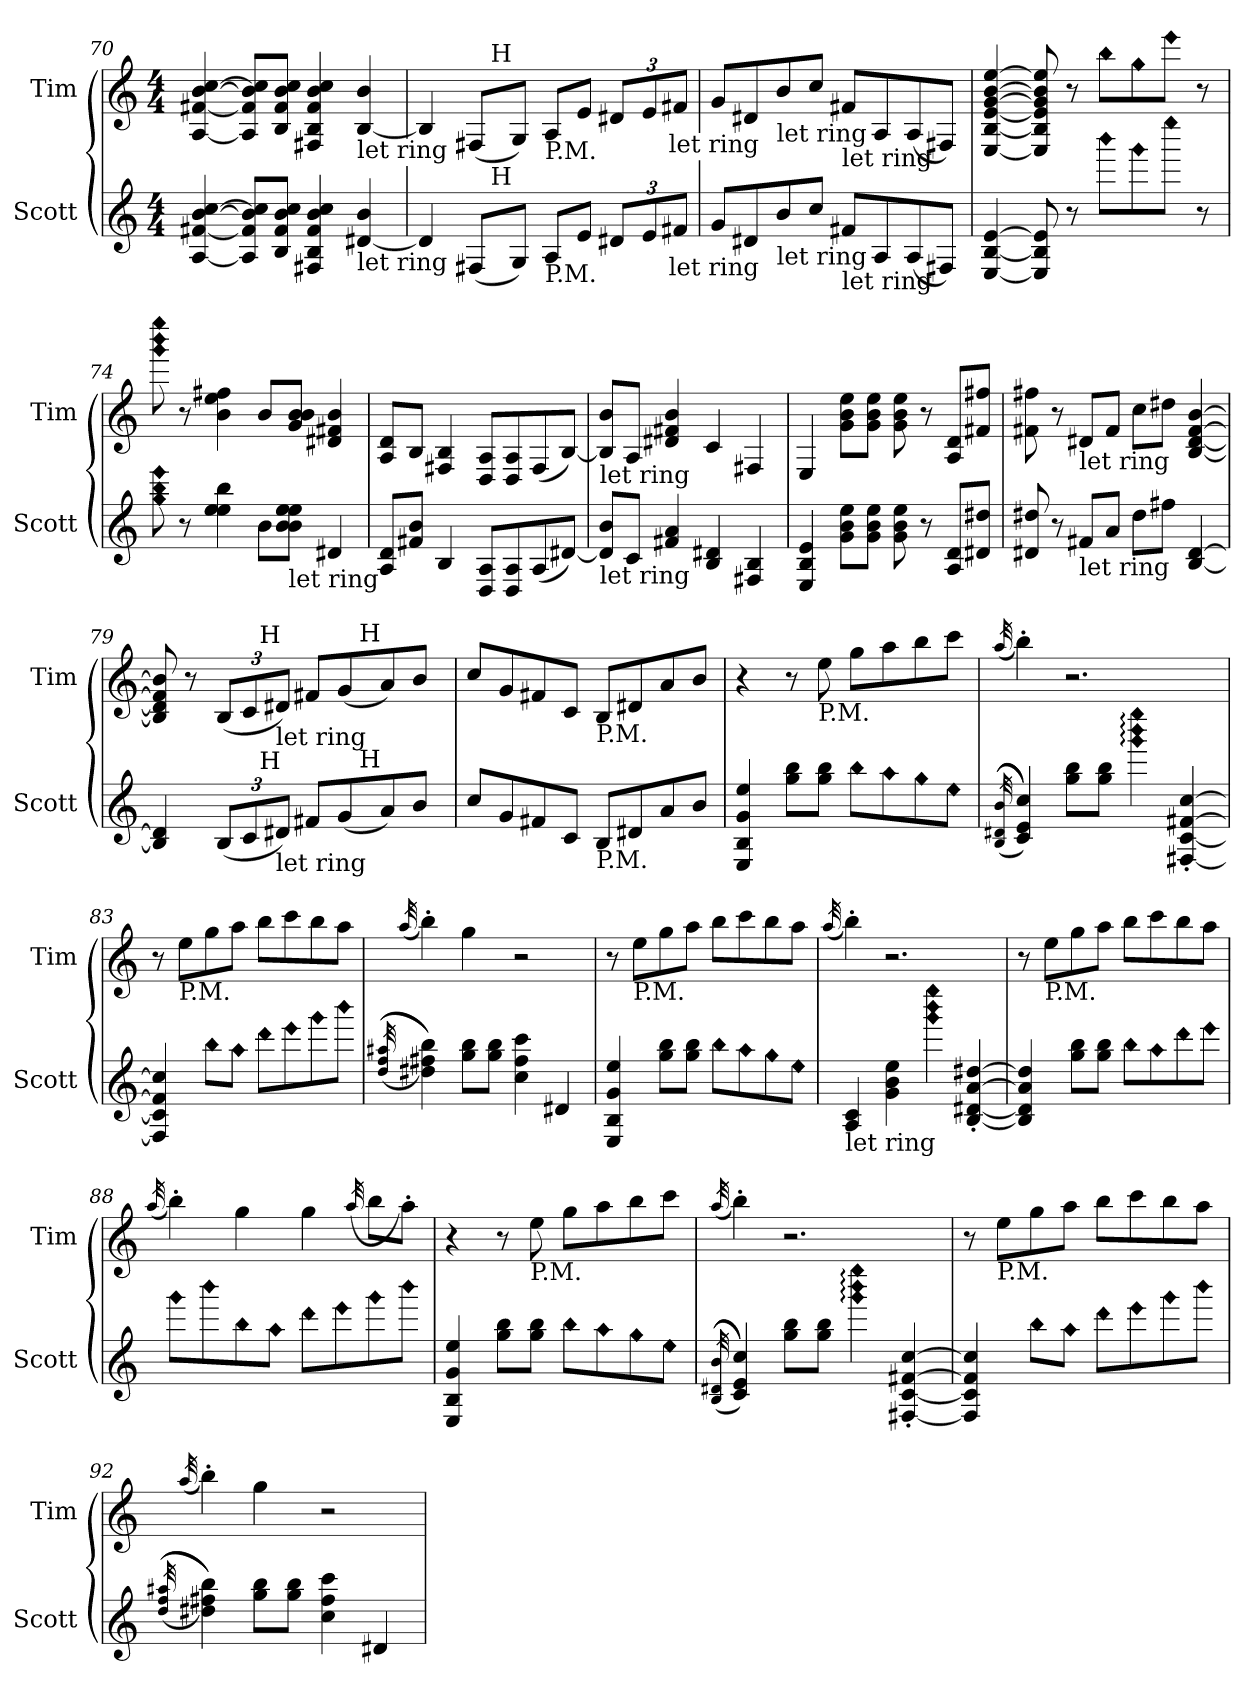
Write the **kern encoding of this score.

**kern	**kern
*part2	*part1
*staff2	*staff1
*I"Scott	*I"Tim
*I'Scott	*I'Tim
*clefG2	*clefG2
*ITrd7c12	*ITrd7c12
*k[]	*k[]
*M4/4	*M4/4
=70	=70
[4AA/ [4F#X/ [4B/ [4c/	[4AA/ [4F#X/ [4B/ [4c/
8AA/] 8F#/] 8B/] 8c/]L	8AA/] 8F#/] 8B/] 8c/]L
8BB/ 8F#/ 8B/ 8c/J	8BB/ 8F#/ 8B/ 8c/J
4FF#X/ 4BB/ 4F#/ 4B/ 4c/	4FF#X/ 4BB/ 4F#/ 4B/ 4c/
!	!LO:TX:b:t=let ring
!LO:TX:b:t=let ring	!
[4D#X/ 4B/	[4BB/ 4B/
!!LO:LB:g=z
=71	=71
*^	*^
4D#/]	4ryy	4BB/]	4ryy
(<8FF#X/L	16ryy	(<8FF#X/L	16ryy
!	!	!	!LO:TX:a:t=H
!	!LO:TX:a:t=H	!	!
.	2ryy	.	2ryy
8GG/J)	.	8GG/J)	.
!	!	!LO:TX:b:t=P.M.	!
!LO:TX:b:t=P.M.	!	!	!
8AA/L	.	8AA/L	.
8E/J	.	8E/J	.
*Xbrackettup	*	*Xbrackettup	*
12D#X/L	.	12D#X/L	.
.	8.ryy	.	8.ryy
12E/	.	12E/	.
!	!	!LO:TX:b:t=let ring	!
!LO:TX:b:t=let ring	!	!	!
12F#X/J	.	12F#X/J	.
*v	*v	*	*
*	*v	*v
=72	=72
8G/L	8G/L
8D#X/	8D#X/
!	!LO:TX:b:t=let ring
!LO:TX:b:t=let ring	!
8B/	8B/
8c/J	8c/J
!	!LO:TX:b:t=let ring
!LO:TX:b:t=let ring	!
8F#X/L	8F#X/L
8AA/	8AA/
(<8AA/	(<8AA/
8FF#X/J)	8FF#X/J)
=73	=73
[4EE/ [4BB/ [4E/	[4EE/ [4BB/ [4E/ [4G/ [4B/ [4e/
8EE/] 8BB/] 8E/]	8EE/] 8BB/] 8E/] 8G/] 8B/] 8e/]
8r	8r
!LO:N:head=diamond	!LO:N:head=diamond
8bb\L	8b\L
!LO:N:head=diamond	!LO:N:head=diamond
8gg\	8g\
!LO:N:head=diamond	!LO:N:head=diamond
8eee\J	8ee\J
8r	8r
=74	=74
!LO:N:n=1:head=diamond	!
!LO:N:n=2:head=diamond	!
!LO:N:n=3:head=diamond	!LO:N:n=1:head=diamond
!	!LO:N:n=2:head=diamond
!	!LO:N:n=3:head=diamond
8g\ 8b\ 8ee\	8gg\ 8bb\ 8eee\
8r	8r
4e\ 4e\ 4b\	4B\ 4e\ 4f#X\
8B\L	8B/L
!LO:TX:b:t=let ring	!
8B\ 8B\ 8e\ 8e\J	8G/ 8B/ 8B/J
4D#X/	4D#X/ 4F#X/ 4B/
!!LO:LB:g=z
=75	=75
8AA/ 8D/L	8AA/ 8D/L
8F#X/ 8B/J	8BB/J
4BB/	4FF#X/ 4BB/
8DD/ 8AA/L	8DD/ 8AA/L
8DD/ 8AA/	8DD/ 8AA/
(<8AA/	(<8FF#/
[8D#X/J)	[8BB/J)
=76	=76
!	!LO:TX:b:t=let ring
!LO:TX:b:t=let ring	!
8D#/] 8B/L	8BB/] 8B/L
8C/J	8AA/J
4F#X/ 4A/	4D#X/ 4F#X/ 4B/
4BB/ 4D#X/	4C/
4FF#X/ 4BB/	4FF#X/
=77	=77
4EE/ 4BB/ 4E/	4EE/
8G\ 8B\ 8e\L	8G\ 8B\ 8e\L
8G\ 8B\ 8e\J	8G\ 8B\ 8e\J
8G\ 8B\ 8e\	8G\ 8B\ 8e\
8r	8r
8AA/ 8D/L	8AA/ 8D/L
8D#X/ 8d#X/J	8F#X/ 8f#X/J
=78	=78
8D#X/ 8d#X/	8F#X\ 8f#X\
8r	8r
!	!LO:TX:b:t=let ring
!LO:TX:b:t=let ring	!
8F#X/L	8D#X/L
8A/J	8F#/J
8d#\L	8c\L
8f#X\J	8d#X\J
[4BB/ [4D#/	[4BB/ [4D#/ [4F#/ [4B/
!!LO:LB:g=z
=79	=79
*^	*^
*	*^	*	*^
4BB/] 4D#/]	4.ryy	2ryy	8BB/] 8D#/] 8F#/] 8B/]	4.ryy	2ryy
.	.	.	8r	.	.
(<12BB/L	.	.	(<12BB/L	.	.
12C/	.	.	12C/	.	.
!	!	!	!	!LO:TX:a:t=H	!
!	!LO:TX:a:t=H	!	!	!	!
.	2ryy	.	.	2ryy	.
!	!	!	!LO:TX:b:t=let ring	!	!
!LO:TX:b:t=let ring	!	!	!	!	!
12D#X/J)	.	.	12D#X/J)	.	.
8F#X/L	.	8.ryy	8F#X/L	.	8.ryy
(<8G/	.	.	(<8G/	.	.
!	!	!	!	!	!LO:TX:a:t=H
!	!	!LO:TX:a:t=H	!	!	!
.	.	4ryy	.	.	4ryy
8A/)	.	.	8A/)	.	.
8B/J	8ryy	.	8B/J	8ryy	.
.	.	16ryy	.	.	16ryy
=80	=80	=80	=80	=80	=80
!	!	!	!LO:TX:b:t=let ring	!	!
!LO:TX:b:t=let ring	!	!	!	!	!
*v	*v	*v	*	*	*
*	*v	*v	*v
8c/L	8c/L
8G/	8G/
8F#X/	8F#X/
8C/J	8C/J
!	!LO:TX:b:t=P.M.
!LO:TX:b:t=P.M.	!
8BB/L	8BB/L
8D#X/	8D#X/
8A/	8A/
8B/J	8B/J
=81	=81
4EE/ 4BB/ 4G/ 4e/	4r
8g\ 8b\L	8r
!	!LO:TX:b:t=P.M.
8g\ 8b\J	8e\
!LO:N:head=diamond	!
8b\L	8g\L
!LO:N:head=diamond	!
8a\	8a\
!LO:N:head=diamond	!
8g\	8b\
!LO:N:head=diamond	!
8e\J	8cc\J
=82	=82
(<(<(<32qBB/ 32qD#X/ 32qB/	(<32qa/
4C/ 4E/ 4c/)))	4b'\)
8g\ 8b\L	2.r
8g\ 8b\J	.
!LO:N:n=1:head=diamond	!
!LO:N:n=2:head=diamond	!
!LO:N:n=3:head=diamond	!
4gg\: 4bb\: 4eee\:	.
[4FF#X/' [4C/' [4F#X/' [4c/'	.
!!LO:LB:g=z
=83	=83
4FF#/] 4C/] 4F#/] 4c/]	8r
!	!LO:TX:b:t=P.M.
.	8e\L
!LO:N:head=diamond	!
8b\L	8g\
!LO:N:head=diamond	!
8a\J	8a\J
!LO:N:head=diamond	!
8dd\L	8b\L
!LO:N:head=diamond	!
8ee\	8cc\
!LO:N:head=diamond	!
8gg\	8b\
!LO:N:head=diamond	!
8bb\J	8a\J
=84	=84
(<(<(<32qd/ 32qf/ 32qa#X/	(<32qa/
4d#X\ 4f#X\ 4b\)))	4b'\)
8g\ 8b\L	4g\
8g\ 8b\J	.
4c\ 4f#\ 4cc\	2r
4D#X/	.
=85	=85
4EE/ 4BB/ 4G/ 4e/	8r
!	!LO:TX:b:t=P.M.
.	8e\L
8g\ 8b\L	8g\
8g\ 8b\J	8a\J
!LO:N:head=diamond	!
8b\L	8b\L
!LO:N:head=diamond	!
8a\	8cc\
!LO:N:head=diamond	!
8g\	8b\
!LO:N:head=diamond	!
8e\J	8a\J
=86	=86
.	(<32qa/
!LO:TX:b:t=let ring	!
4AA/ 4C/	4b'\)
4G\ 4B\ 4e\	2.r
!LO:N:n=1:head=diamond	!
!LO:N:n=2:head=diamond	!
!LO:N:n=3:head=diamond	!
4gg\ 4bb\ 4eee\	.
[4BB/' [4D#X/' [4A/' [4d#X/'	.
!!LO:PB:g=z
=87	=87
4BB/] 4D#/] 4A/] 4d#/]	8r
!	!LO:TX:b:t=P.M.
.	8e\L
8g\ 8b\L	8g\
8g\ 8b\J	8a\J
!LO:N:head=diamond	!
8b\L	8b\L
!LO:N:head=diamond	!
8a\	8cc\
!LO:N:head=diamond	!
8dd\	8b\
!LO:N:head=diamond	!
8ee\J	8a\J
=88	=88
.	(<32qa/
!LO:N:head=diamond	!
8gg\L	4b'\)
!LO:N:head=diamond	!
8bb\	.
!LO:N:head=diamond	!
8b\	4g\
!LO:N:head=diamond	!
8a\J	.
!LO:N:head=diamond	!
8dd\L	4g\
!LO:N:head=diamond	!
8ee\	.
.	(>32qa/
!LO:N:head=diamond	!
8gg\	8b\L
!LO:N:head=diamond	!
8bb\J	8a'\J)
=89	=89
4EE/ 4BB/ 4G/ 4e/	4r
8g\ 8b\L	8r
!	!LO:TX:b:t=P.M.
8g\ 8b\J	8e\
!LO:N:head=diamond	!
8b\L	8g\L
!LO:N:head=diamond	!
8a\	8a\
!LO:N:head=diamond	!
8g\	8b\
!LO:N:head=diamond	!
8e\J	8cc\J
=90	=90
(<(<(<32qBB/ 32qD#X/ 32qB/	(<32qa/
4C/ 4E/ 4c/)))	4b'\)
8g\ 8b\L	2.r
8g\ 8b\J	.
!LO:N:n=1:head=diamond	!
!LO:N:n=2:head=diamond	!
!LO:N:n=3:head=diamond	!
4gg\: 4bb\: 4eee\:	.
[4FF#X/' [4C/' [4F#X/' [4c/'	.
!!LO:LB:g=z
=91	=91
4FF#/] 4C/] 4F#/] 4c/]	8r
!	!LO:TX:b:t=P.M.
.	8e\L
!LO:N:head=diamond	!
8b\L	8g\
!LO:N:head=diamond	!
8a\J	8a\J
!LO:N:head=diamond	!
8dd\L	8b\L
!LO:N:head=diamond	!
8ee\	8cc\
!LO:N:head=diamond	!
8gg\	8b\
!LO:N:head=diamond	!
8bb\J	8a\J
=92	=92
(<(<(<32qd/ 32qf/ 32qa#X/	(<32qa/
4d#X\ 4f#X\ 4b\)))	4b'\)
8g\ 8b\L	4g\
8g\ 8b\J	.
4c\ 4f#\ 4cc\	2r
4D#X/	.
=	=
*-	*-
